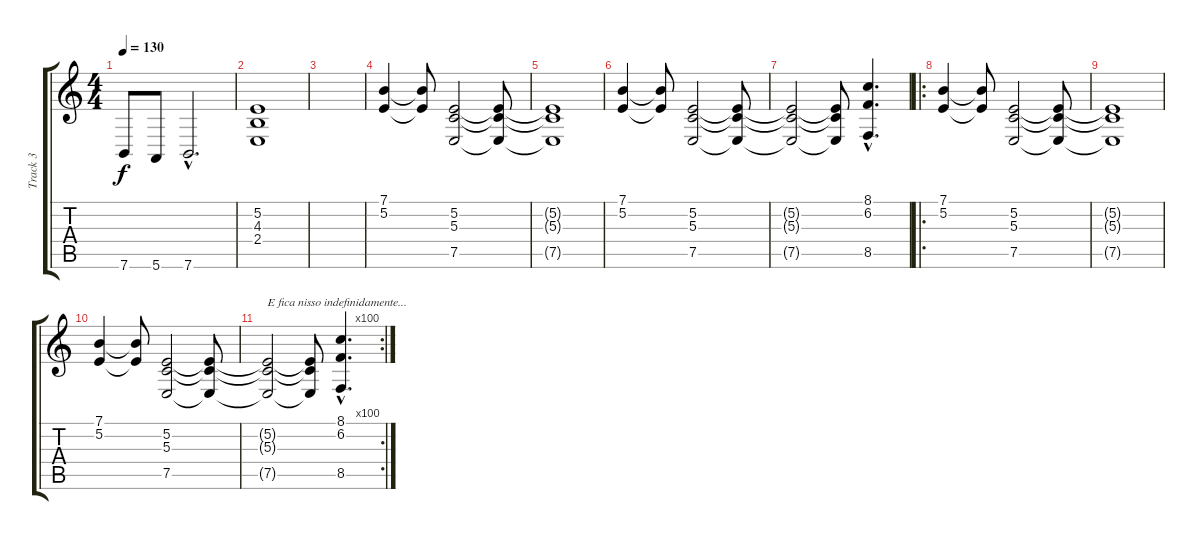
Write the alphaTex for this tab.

\track ("Track 3" "Track 3") {instrument altosax}
\staff {score tabs}
\tuning (E4 B3 G3 D3 A2 E2) {hide}
\ts (4 4)
\tempo 130
\clef g2
\ks c
7.6.8{dy f} 5.6.8 7.6{hac}.2{d} |
(5.2 4.3 2.4).1{instrument orchestrahit} |
|
(7.1 5.2).4{instrument altosax} (7.1{t} 5.2{t}).8 (5.2 5.3 7.5).2 (5.2{t} 5.3{t} 7.5{t}).8 |
(5.2{t} 5.3{t} 7.5{t}).1 |
(7.1 5.2).4 (7.1{t} 5.2{t}).8 (5.2 5.3 7.5).2 (5.2{t} 5.3{t} 7.5{t}).8 |
(5.2{t} 5.3{t} 7.5{t}).2 (5.2{t} 5.3{t} 7.5{t}).8 (8.1{hac} 6.2{hac} 8.5{hac}).4{d} |
\ro
(7.1 5.2).4 (7.1{t} 5.2{t}).8 (5.2 5.3 7.5).2 (5.2{t} 5.3{t} 7.5{t}).8 |
(5.2{t} 5.3{t} 7.5{t}).1 |
(7.1 5.2).4 (7.1{t} 5.2{t}).8 (5.2 5.3 7.5).2 (5.2{t} 5.3{t} 7.5{t}).8 |
\rc 100
(5.2{t} 5.3{t} 7.5{t}).2{txt "E fica nisso indefinidamente..."} (5.2{t} 5.3{t} 7.5{t}).8 (8.1{hac} 6.2{hac} 8.5{hac}).4{d}
